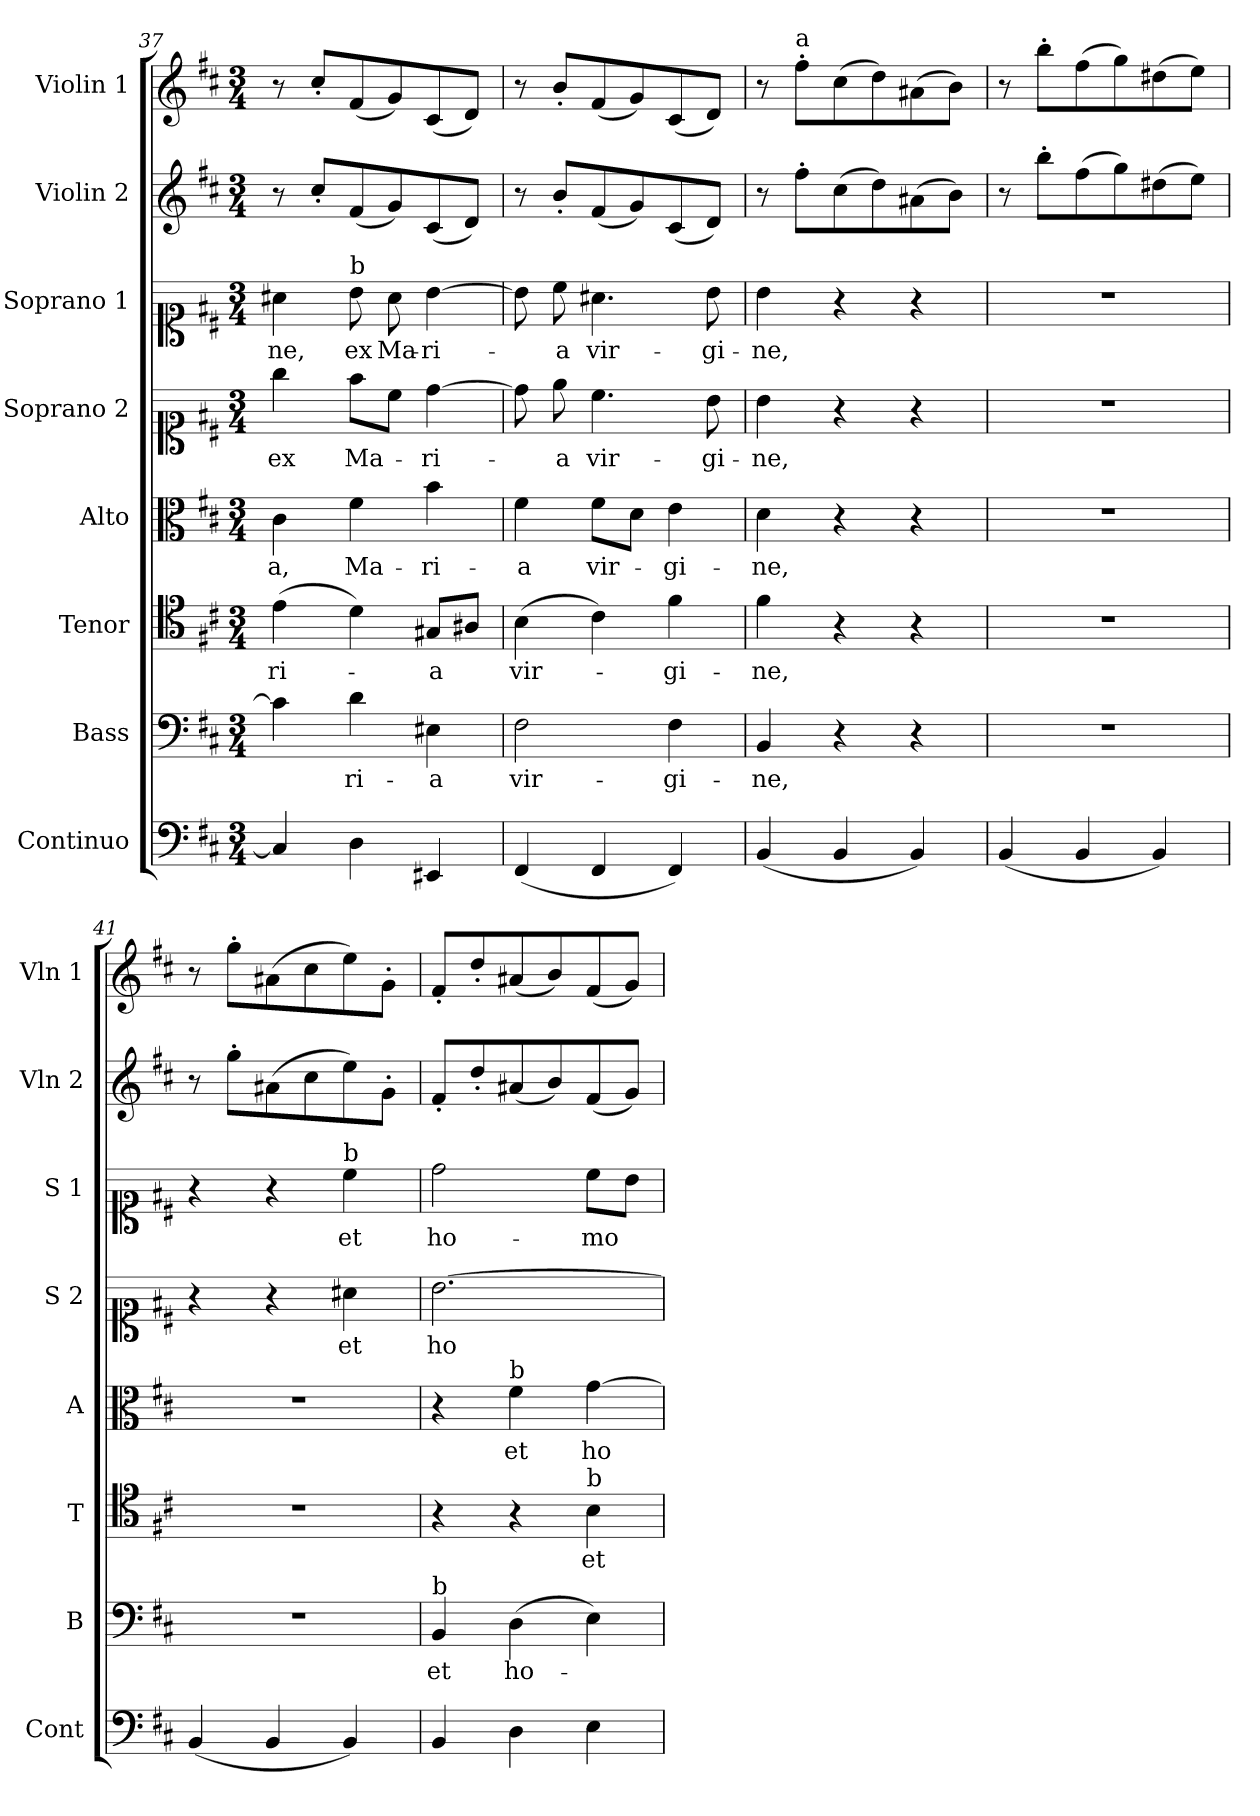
**kern	**kern	**text	**kern	**text	**kern	**text	**kern	**text	**kern	**text	**kern	**kern
*part8	*part7	*part7	*part6	*part6	*part5	*part5	*part4	*part4	*part3	*part3	*part2	*part1
*staff8	*staff7	*staff7	*staff6	*staff6	*staff5	*staff5	*staff4	*staff4	*staff3	*staff3	*staff2	*staff1
*I"Continuo	*I"Bass	*	*I"Tenor	*	*I"Alto	*	*I"Soprano 2	*	*I"Soprano 1	*	*I"Violin 2	*I"Violin 1
*I'Cont	*I'B	*	*I'T	*	*I'A	*	*I'S 2	*	*I'S 1	*	*I'Vln 2	*I'Vln 1
*clefF4	*clefF4	*	*clefC4	*	*clefC3	*	*clefC1	*	*clefC1	*	*clefG2	*clefG2
*k[f#c#]	*k[f#c#]	*	*k[f#c#]	*	*k[f#c#]	*	*k[f#c#]	*	*k[f#c#]	*	*k[f#c#]	*k[f#c#]
*M3/4	*M3/4	*	*M3/4	*	*M3/4	*	*M3/4	*	*M3/4	*	*M3/4	*M3/4
=37	=37	=37	=37	=37	=37	=37	=37	=37	=37	=37	=37	=37
!	!	!	!	!LO:LY:b	!	!LO:LY:b	!	!LO:LY:b	!	!LO:LY:b	!	!
4C#/]	4c#\]	.	(4e\	-ri-	4c#\	-a,	4gg\	ex	4a#X\	-ne,	8r	8r
.	.	.	.	.	.	.	.	.	.	.	8cc#'/L	8cc#'/L
!	!	!	!	!	!	!	!	!	!LO:TX:a:t=b	!	!	!
!	!	!LO:LY:b	!	!	!	!LO:LY:b	!	!LO:LY:b	!	!LO:LY:b	!	!
4D\	4d\	-ri-	4d\)	.	4f#\	Ma-	8ff#\L	Ma-	8b\	ex	(8f#/	(8f#/
!	!	!	!	!	!	!	!	!	!	!LO:LY:b	!	!
.	.	.	.	.	.	.	8cc#\J	.	8a#\	Ma-	8g/)	8g/)
!	!	!LO:LY:b	!	!LO:LY:b	!	!LO:LY:b	!	!LO:LY:b	!	!LO:LY:b	!	!
4EE#X/	4E#X\	-a	8G#X/L	-a	4b\	-ri-	[4dd\	-ri-	[4b\	-ri-	(8c#/	(8c#/
.	.	.	8A#X/J	.	.	.	.	.	.	.	8d/J)	8d/J)
=38	=38	=38	=38	=38	=38	=38	=38	=38	=38	=38	=38	=38
!	!	!LO:LY:b	!	!LO:LY:b	!	!LO:LY:b	!	!	!	!	!	!
(4FF#/	2F#\	vir-	(4B\	vir-	4f#\	-a	8dd\]	.	8b\]	.	8r	8r
!	!	!	!	!	!	!	!	!LO:LY:b	!	!LO:LY:b	!	!
.	.	.	.	.	.	.	8ee\	-a	8cc#\	-a	8b'/L	8b'/L
!	!	!	!	!	!	!LO:LY:b	!	!LO:LY:b	!	!LO:LY:b	!	!
4FF#/	.	.	4c#\)	.	8f#\L	vir-	4.cc#\	vir-	4.a#X\	vir-	(8f#/	(8f#/
.	.	.	.	.	8d\J	.	.	.	.	.	8g/)	8g/)
!	!	!LO:LY:b	!	!LO:LY:b	!	!LO:LY:b	!	!	!	!	!	!
4FF#/)	4F#\	-gi-	4f#\	-gi-	4e\	-gi-	.	.	.	.	(8c#/	(8c#/
!	!	!	!	!	!	!	!	!LO:LY:b	!	!LO:LY:b	!	!
.	.	.	.	.	.	.	8b\	-gi-	8b\	-gi-	8d/J)	8d/J)
=39	=39	=39	=39	=39	=39	=39	=39	=39	=39	=39	=39	=39
!	!	!LO:LY:b	!	!LO:LY:b	!	!LO:LY:b	!	!LO:LY:b	!	!LO:LY:b	!	!
(4BB/	4BB/	-ne,	4f#\	-ne,	4d\	-ne,	4b\	-ne,	4b\	-ne,	8r	8r
!	!	!	!	!	!	!	!	!	!	!	!	!LO:TX:a:t=a
.	.	.	.	.	.	.	.	.	.	.	8ff#'\L	8ff#'\L
4BB/	4r	.	4r	.	4r	.	4r	.	4r	.	(8cc#\	(8cc#\
.	.	.	.	.	.	.	.	.	.	.	8dd\)	8dd\)
4BB/)	4r	.	4r	.	4r	.	4r	.	4r	.	(8a#X\	(8a#X\
.	.	.	.	.	.	.	.	.	.	.	8b\J)	8b\J)
=40	=40	=40	=40	=40	=40	=40	=40	=40	=40	=40	=40	=40
(4BB/	2.r	.	2.r	.	2.r	.	2.r	.	2.r	.	8r	8r
.	.	.	.	.	.	.	.	.	.	.	8bb'\L	8bb'\L
4BB/	.	.	.	.	.	.	.	.	.	.	(8ff#\	(8ff#\
.	.	.	.	.	.	.	.	.	.	.	8gg\)	8gg\)
4BB/)	.	.	.	.	.	.	.	.	.	.	(8dd#X\	(8dd#X\
.	.	.	.	.	.	.	.	.	.	.	8ee\J)	8ee\J)
!!LO:PB:g=z
=41	=41	=41	=41	=41	=41	=41	=41	=41	=41	=41	=41	=41
(4BB/	2.r	.	2.r	.	2.r	.	4r	.	4r	.	8r	8r
.	.	.	.	.	.	.	.	.	.	.	8gg'\L	8gg'\L
4BB/	.	.	.	.	.	.	4r	.	4r	.	(8a#X\	(8a#X\
.	.	.	.	.	.	.	.	.	.	.	8cc#\	8cc#\
!	!	!	!	!	!	!	!	!	!LO:TX:a:t=b	!	!	!
!	!	!	!	!	!	!	!	!LO:LY:b	!	!LO:LY:b	!	!
4BB/)	.	.	.	.	.	.	4a#X\	et	4cc#\	et	8ee\)	8ee\)
.	.	.	.	.	.	.	.	.	.	.	8g'\J	8g'\J
=42	=42	=42	=42	=42	=42	=42	=42	=42	=42	=42	=42	=42
!	!LO:TX:a:t=b	!	!	!	!	!	!	!	!	!	!	!
!	!	!LO:LY:b	!	!	!	!	!	!LO:LY:b	!	!LO:LY:b	!	!
4BB/	4BB/	et	4r	.	4r	.	[2.b\	ho-	2dd\	ho-	8f#'/L	8f#'/L
.	.	.	.	.	.	.	.	.	.	.	8dd'/	8dd'/
!	!	!	!	!	!LO:TX:a:t=b	!	!	!	!	!	!	!
!	!	!LO:LY:b	!	!	!	!LO:LY:b	!	!	!	!	!	!
4D\	(4D\	ho-	4r	.	4f#\	et	.	.	.	.	(8a#X/	(8a#X/
.	.	.	.	.	.	.	.	.	.	.	8b/)	8b/)
!	!	!	!LO:TX:a:t=b	!	!	!	!	!	!	!	!	!
!	!	!	!	!LO:LY:b	!	!LO:LY:b	!	!	!	!LO:LY:b	!	!
4E\	4E\)	.	4B\	et	[4g\	ho-	.	.	8cc#\L	-mo	(8f#/	(8f#/
.	.	.	.	.	.	.	.	.	8b\J	.	8g/J)	8g/J)
=	=	=	=	=	=	=	=	=	=	=	=	=
*-	*-	*-	*-	*-	*-	*-	*-	*-	*-	*-	*-	*-
